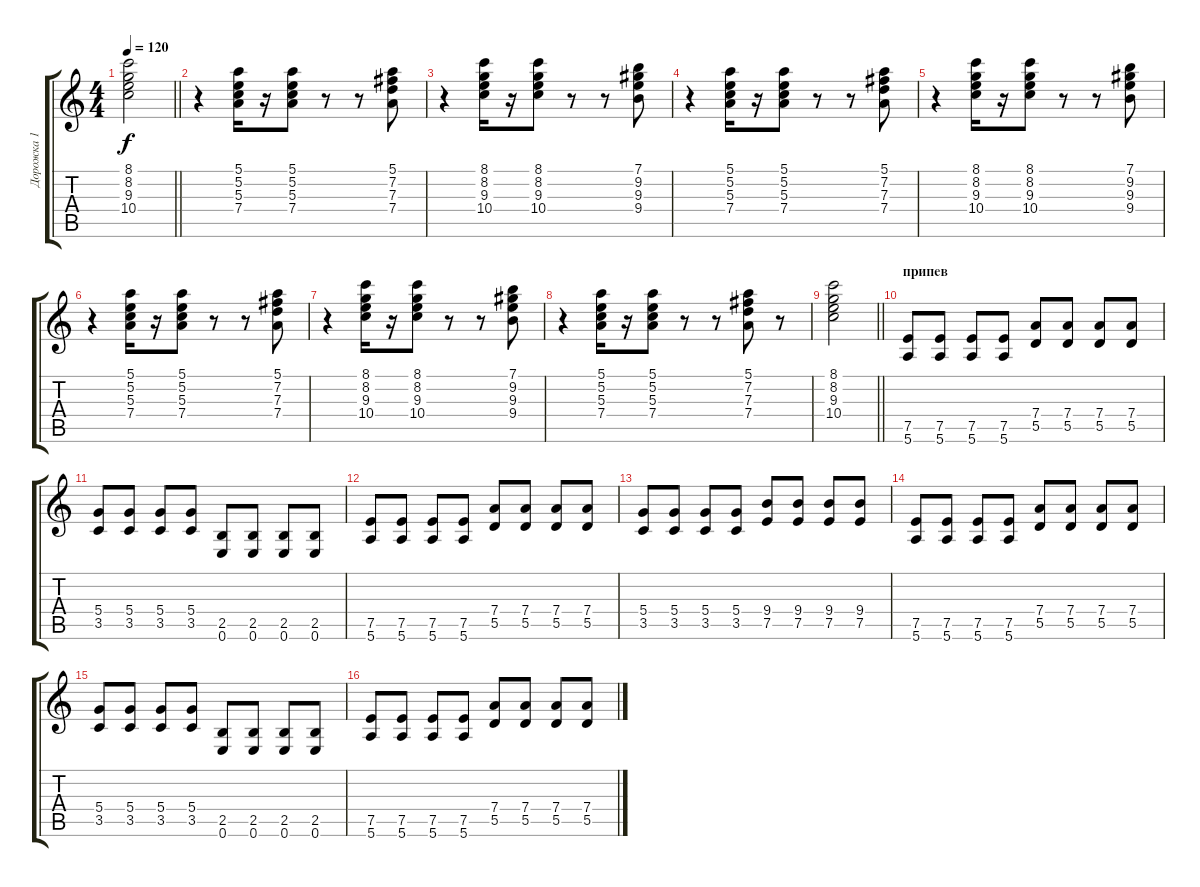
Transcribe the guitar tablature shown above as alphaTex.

\track ("Дорожка 1" "Дорожка 1") {instrument electricguitarclean}
\staff {score tabs}
\tuning (E4 B3 G3 D3 A2 E2) {hide}
\ts (4 4)
\tempo 120
\clef g2
\barLineRight lightlight
\ks c
(8.1 8.2 9.3 10.4).2{dy f} |
r.4{instrument electricguitarclean} (5.1 5.2 5.3 7.4).16 r.16 (5.1 5.2 5.3 7.4).8 r.8 r.8 (5.1 7.2 7.3 7.4).8 |
r.4 (8.1 8.2 9.3 10.4).16 r.16 (8.1 8.2 9.3 10.4).8 r.8 r.8 (7.1 9.2 9.3 9.4).8 |
r.4 (5.1 5.2 5.3 7.4).16 r.16 (5.1 5.2 5.3 7.4).8 r.8 r.8 (5.1 7.2 7.3 7.4).8 |
r.4 (8.1 8.2 9.3 10.4).16 r.16 (8.1 8.2 9.3 10.4).8 r.8 r.8 (7.1 9.2 9.3 9.4).8 |
r.4 (5.1 5.2 5.3 7.4).16 r.16 (5.1 5.2 5.3 7.4).8 r.8 r.8 (5.1 7.2 7.3 7.4).8 |
r.4 (8.1 8.2 9.3 10.4).16 r.16 (8.1 8.2 9.3 10.4).8 r.8 r.8 (7.1 9.2 9.3 9.4).8 |
r.4 (5.1 5.2 5.3 7.4).16 r.16 (5.1 5.2 5.3 7.4).8 r.8 r.8 (5.1 7.2 7.3 7.4).8 r.8 |
\barLineRight lightlight
(8.1 8.2 9.3 10.4).2 |
\section ("" "припев")
(7.5 5.6).8{instrument distortionguitar} (7.5 5.6).8 (7.5 5.6).8 (7.5 5.6).8 (7.4 5.5).8 (7.4 5.5).8 (7.4 5.5).8 (7.4 5.5).8 |
(5.4 3.5).8 (5.4 3.5).8 (5.4 3.5).8 (5.4 3.5).8 (2.5 0.6).8 (2.5 0.6).8 (2.5 0.6).8 (2.5 0.6).8 |
(7.5 5.6).8{instrument distortionguitar} (7.5 5.6).8 (7.5 5.6).8 (7.5 5.6).8 (7.4 5.5).8 (7.4 5.5).8 (7.4 5.5).8 (7.4 5.5).8 |
(5.4 3.5).8 (5.4 3.5).8 (5.4 3.5).8 (5.4 3.5).8 (9.4 7.5).8 (9.4 7.5).8 (9.4 7.5).8 (9.4 7.5).8 |
(7.5 5.6).8{instrument distortionguitar} (7.5 5.6).8 (7.5 5.6).8 (7.5 5.6).8 (7.4 5.5).8 (7.4 5.5).8 (7.4 5.5).8 (7.4 5.5).8 |
(5.4 3.5).8 (5.4 3.5).8 (5.4 3.5).8 (5.4 3.5).8 (2.5 0.6).8 (2.5 0.6).8 (2.5 0.6).8 (2.5 0.6).8 |
(7.5 5.6).8{instrument distortionguitar} (7.5 5.6).8 (7.5 5.6).8 (7.5 5.6).8 (7.4 5.5).8 (7.4 5.5).8 (7.4 5.5).8 (7.4 5.5).8
